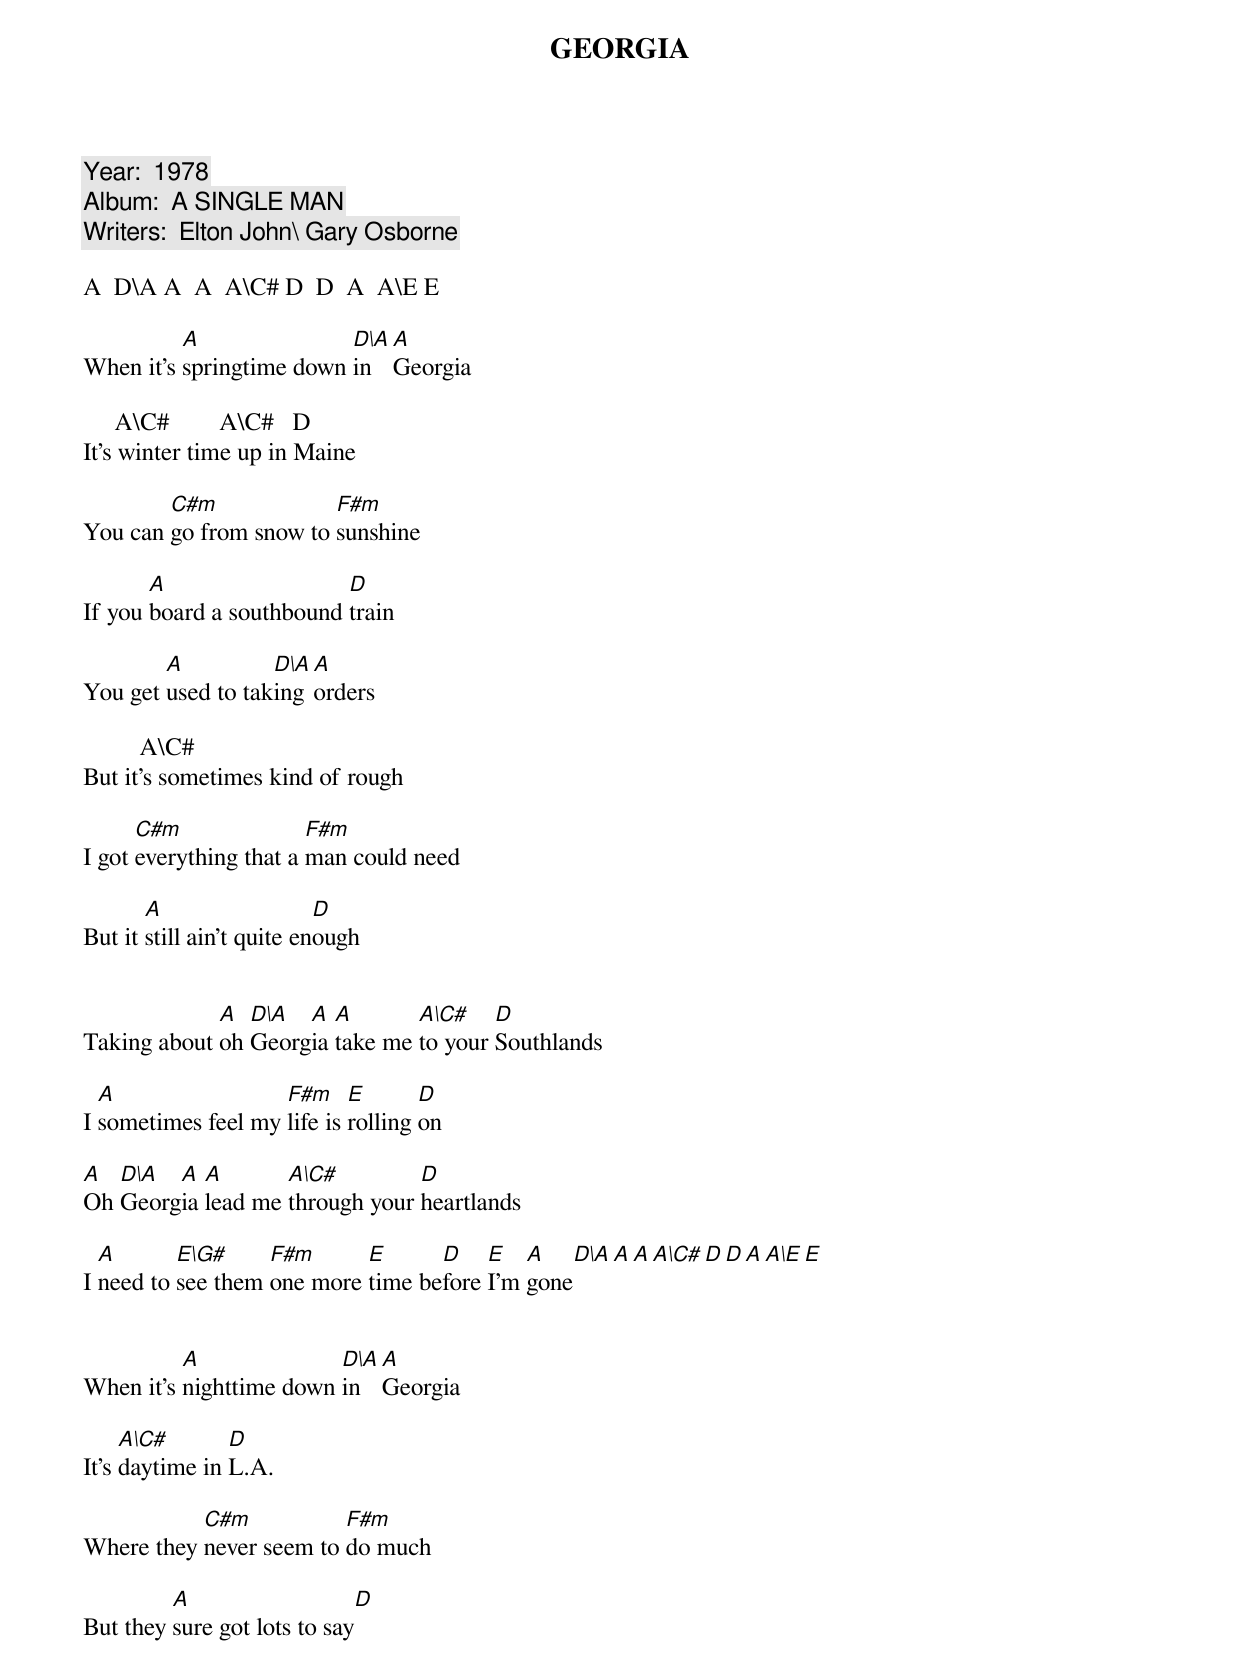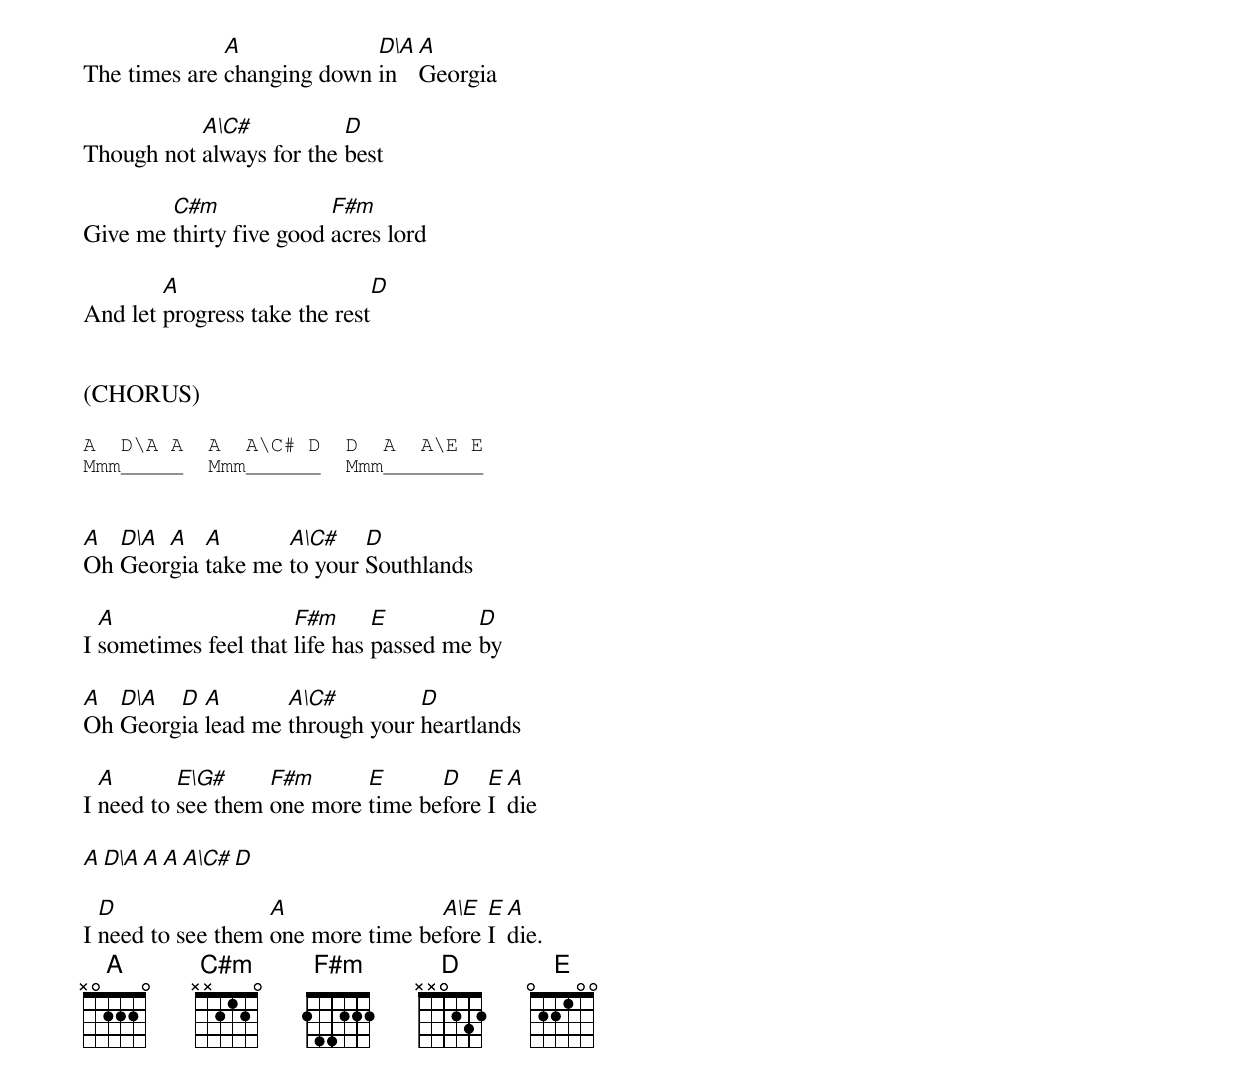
GEORGIA

Year:  1978
Album:  A SINGLE MAN
Writers:  Elton John\ Gary Osborne

A  D\A A  A  A\C# D  D  A  A\E E

	  A               D\A A
When it's springtime down in  Georgia

     A\C#	 A\C#   D
It's winter time up in Maine

        C#m		F#m
You can go from snow to sunshine

       A		  D
If you board a southbound train

        A          D\A A
You get used to taking orders

	 A\C#
But it's sometimes kind of rough

      C#m		F#m
I got everything that a man could need

       A		   D
But it still ain't quite enough


	     A  D\A  A  A       A\C#    D
Taking about oh Georgia take me to your Southlands

  A                 F#m     E	    D
I sometimes feel my life is rolling on

A  D\A  A  A       A\C#         D
Oh Georgia lead me through your heartlands

  A	  E\G#	   F#m	    E      D    E   A    D\A A  A  A\C# D  D  A  A\E E
I need to see them one more time before I'm gone


	  A              D\A A
When it's nighttime down in  Georgia

     A\C#       D
It's daytime in L.A.

	   C#m		 F#m
Where they never seem to do much

	 A		     D
But they sure got lots to say

	      A		    D\A A
The times are changing down in  Georgia

	   A\C#           D
Though not always for the best

	C#m		 F#m
Give me thirty five good acres lord

	A		      D
And let progress take the rest


(CHORUS)

A  D\A A  A  A\C# D  D  A  A\E E
Mmm_____  Mmm______  Mmm________


A  D\A A   A       A\C#    D
Oh Georgia take me to your Southlands

  A		      F#m      E         D
I sometimes feel that life has passed me by

A  D\A  D  A       A\C#         D
Oh Georgia lead me through your heartlands

  A       E\G#     F#m      E      D    E A
I need to see them one more time before I die

A  D\A A  A  A\C# D

  D                A               A\E  E A
I need to see them one more time before I die.
